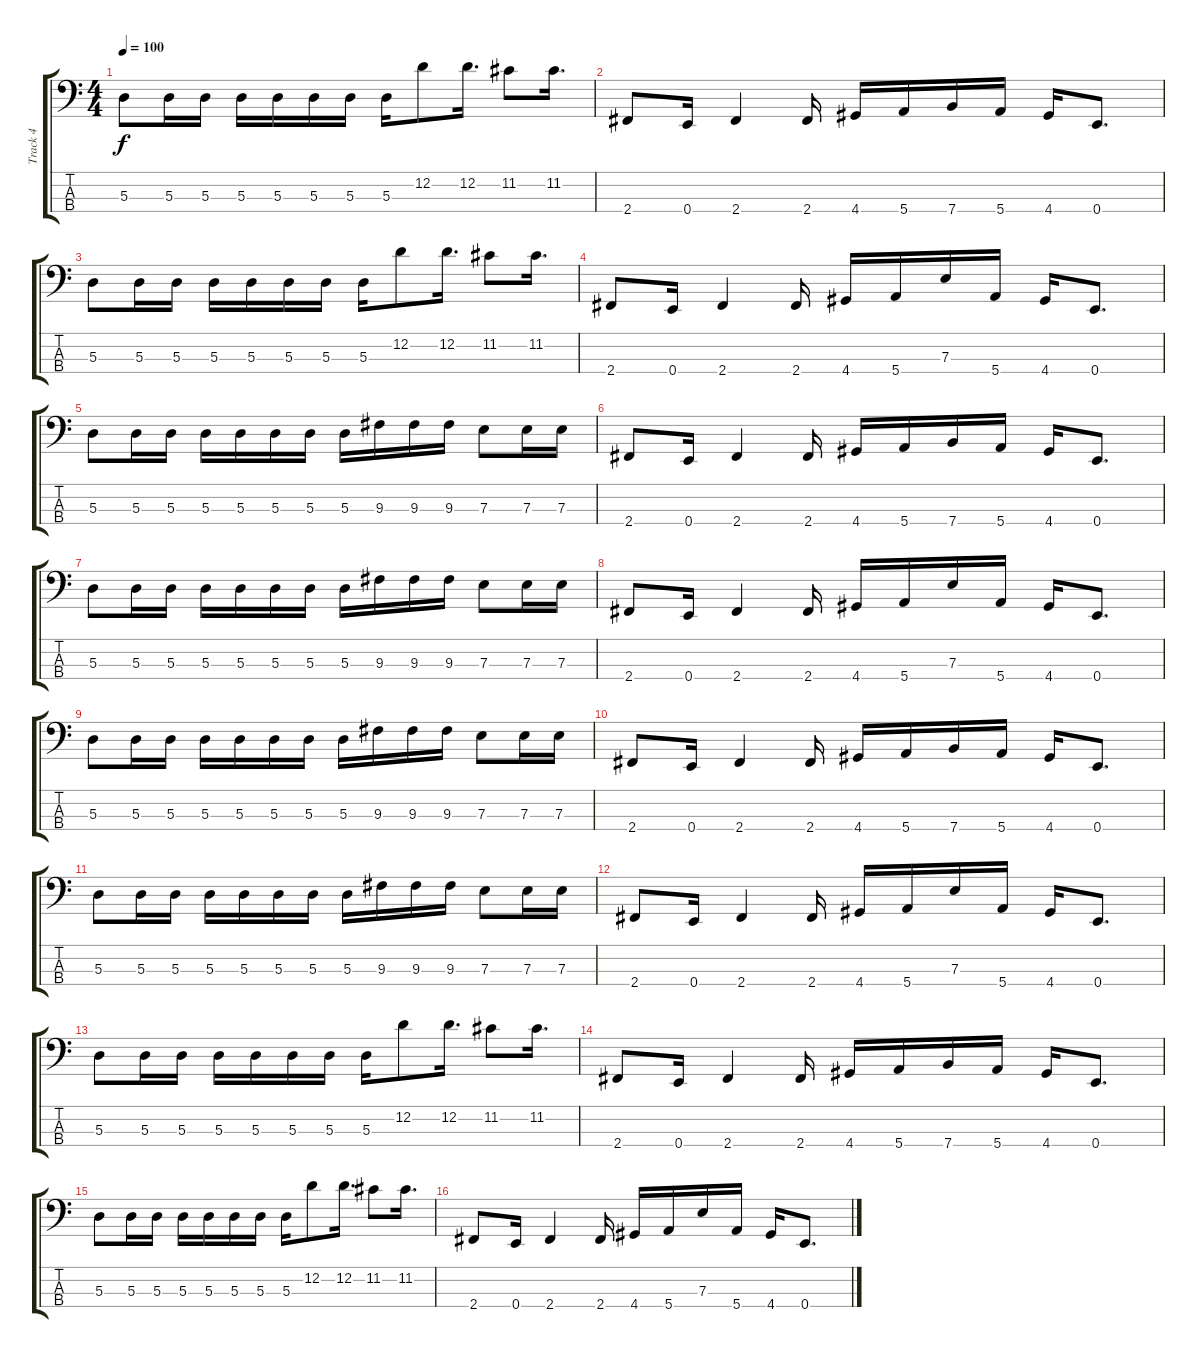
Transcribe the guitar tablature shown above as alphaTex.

\track ("Track 4" "Track 4") {instrument electricbassfinger}
\staff {score tabs}
\tuning (G2 D2 A1 E1) {hide}
\ts (4 4)
\tempo 100
\clef f4
\ks c
5.3.8{dy f} 5.3.16 5.3.16 5.3.16 5.3.16 5.3.16 5.3.16 5.3.16 12.2.8 12.2.16{d} 11.2.8 11.2.16{d} |
2.4.8 0.4.16 2.4.4 2.4.16 4.4.16 5.4.16 7.4.16 5.4.16 4.4.16 0.4.8{d} |
5.3.8 5.3.16 5.3.16 5.3.16 5.3.16 5.3.16 5.3.16 5.3.16 12.2.8 12.2.16{d} 11.2.8 11.2.16{d} |
2.4.8 0.4.16 2.4.4 2.4.16 4.4.16 5.4.16 7.3.16 5.4.16 4.4.16 0.4.8{d} |
5.3.8 5.3.16 5.3.16 5.3.16 5.3.16 5.3.16 5.3.16 5.3.16 9.3.16 9.3.16 9.3.16 7.3.8 7.3.16 7.3.16 |
2.4.8 0.4.16 2.4.4 2.4.16 4.4.16 5.4.16 7.4.16 5.4.16 4.4.16 0.4.8{d} |
5.3.8 5.3.16 5.3.16 5.3.16 5.3.16 5.3.16 5.3.16 5.3.16 9.3.16 9.3.16 9.3.16 7.3.8 7.3.16 7.3.16 |
2.4.8 0.4.16 2.4.4 2.4.16 4.4.16 5.4.16 7.3.16 5.4.16 4.4.16 0.4.8{d} |
5.3.8 5.3.16 5.3.16 5.3.16 5.3.16 5.3.16 5.3.16 5.3.16 9.3.16 9.3.16 9.3.16 7.3.8 7.3.16 7.3.16 |
2.4.8 0.4.16 2.4.4 2.4.16 4.4.16 5.4.16 7.4.16 5.4.16 4.4.16 0.4.8{d} |
5.3.8 5.3.16 5.3.16 5.3.16 5.3.16 5.3.16 5.3.16 5.3.16 9.3.16 9.3.16 9.3.16 7.3.8 7.3.16 7.3.16 |
2.4.8 0.4.16 2.4.4 2.4.16 4.4.16 5.4.16 7.3.16 5.4.16 4.4.16 0.4.8{d} |
5.3.8 5.3.16 5.3.16 5.3.16 5.3.16 5.3.16 5.3.16 5.3.16 12.2.8 12.2.16{d} 11.2.8 11.2.16{d} |
2.4.8 0.4.16 2.4.4 2.4.16 4.4.16 5.4.16 7.4.16 5.4.16 4.4.16 0.4.8{d} |
5.3.8 5.3.16 5.3.16 5.3.16 5.3.16 5.3.16 5.3.16 5.3.16 12.2.8 12.2.16{d} 11.2.8 11.2.16{d} |
2.4.8 0.4.16 2.4.4 2.4.16 4.4.16 5.4.16 7.3.16 5.4.16 4.4.16 0.4.8{d}
